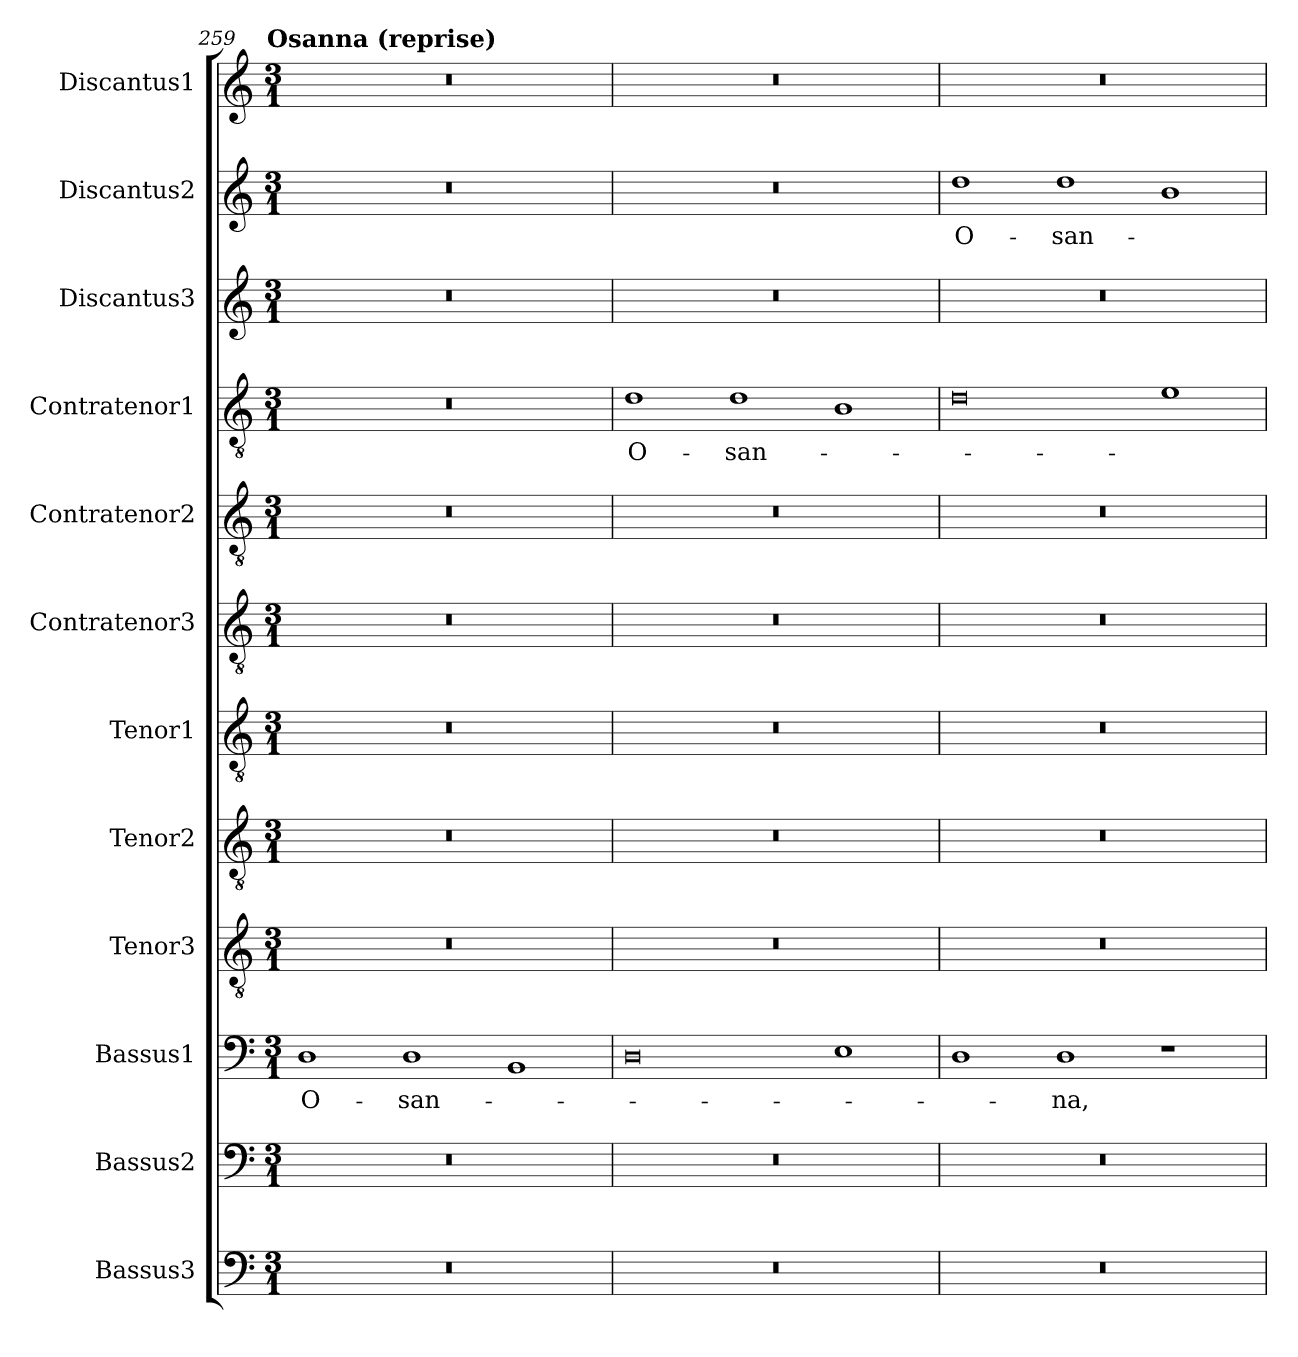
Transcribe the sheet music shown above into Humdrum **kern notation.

**kern	**kern	**kern	**text	**kern	**kern	**kern	**kern	**kern	**kern	**text	**kern	**kern	**text	**kern
*part12	*part11	*part10	*part10	*part9	*part8	*part7	*part6	*part5	*part4	*part4	*part3	*part2	*part2	*part1
*staff12	*staff11	*staff10	*staff10	*staff9	*staff8	*staff7	*staff6	*staff5	*staff4	*staff4	*staff3	*staff2	*staff2	*staff1
*I"Bassus3	*I"Bassus2	*I"Bassus1	*	*I"Tenor3	*I"Tenor2	*I"Tenor1	*I"Contratenor3	*I"Contratenor2	*I"Contratenor1	*	*I"Discantus3	*I"Discantus2	*	*I"Discantus1
*I'B3	*I'B2	*I'B1	*	*I'T3	*I'T2	*I'T1	*I'Ct3	*I'Ct2	*I'Ct1	*	*I'D3	*I'D2	*	*I'D1
!!LO:LB:g=z
*clefF4	*clefF4	*clefF4	*	*clefGv2	*clefGv2	*clefGv2	*clefGv2	*clefGv2	*clefGv2	*	*clefG2	*clefG2	*	*clefG2
*k[]	*k[]	*k[]	*	*k[]	*k[]	*k[]	*k[]	*k[]	*k[]	*	*k[]	*k[]	*	*k[]
!!LO:TX:omd:t=Osanna (reprise)
*M3/1	*M3/1	*M3/1	*	*M3/1	*M3/1	*M3/1	*M3/1	*M3/1	*M3/1	*	*M3/1	*M3/1	*	*M3/1
=259	=259	=259	=259	=259	=259	=259	=259	=259	=259	=259	=259	=259	=259	=259
0.r	0.r	1D\	O-	0.r	0.r	0.r	0.r	0.r	0.r	.	0.r	0.r	.	0.r
.	.	1D\	-san-	.	.	.	.	.	.	.	.	.	.	.
.	.	1BB/	.	.	.	.	.	.	.	.	.	.	.	.
=260	=260	=260	=260	=260	=260	=260	=260	=260	=260	=260	=260	=260	=260	=260
0.r	0.r	0D\	.	0.r	0.r	0.r	0.r	0.r	1d\	O-	0.r	0.r	.	0.r
.	.	.	.	.	.	.	.	.	1d\	-san-	.	.	.	.
.	.	1E\	.	.	.	.	.	.	1B\	.	.	.	.	.
=261	=261	=261	=261	=261	=261	=261	=261	=261	=261	=261	=261	=261	=261	=261
0.r	0.r	1D\	.	0.r	0.r	0.r	0.r	0.r	0d\	.	0.r	1dd\	O-	0.r
.	.	1D\	-na,	.	.	.	.	.	.	.	.	1dd\	-san-	.
.	.	1r	.	.	.	.	.	.	1e\	.	.	1b\	.	.
=	=	=	=	=	=	=	=	=	=	=	=	=	=	=
*-	*-	*-	*-	*-	*-	*-	*-	*-	*-	*-	*-	*-	*-	*-
